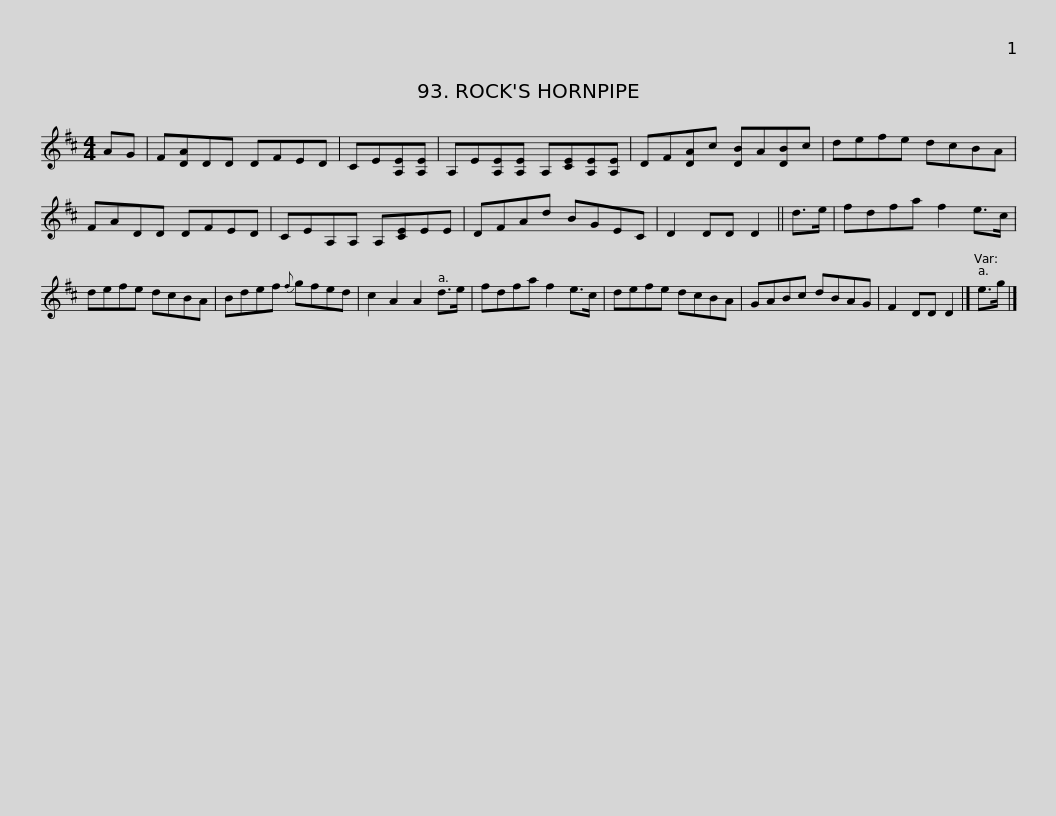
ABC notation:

X:1
L:1/8
M:4/4
I:linebreak $
K:D
V:1 treble
V:1
 AG | F[DA]DD DFED | CE[A,E][A,E] | A,E[A,E][A,E] A,[CE][A,E][A,E] | DF[DA]c [DB]A[DB]c | %5
 defe dcBA |$ FADD DFED | CEA,A, A,[CE]EE | DFAd BGEC | D2 DD D2 || %10
 d>e | fdfa f2 e>c |$ defe dcBA | Bdef{f} gfed | c2 A2 A2 d>e | %15
 fdfa f2 e>c | defe dcBA | GABc dBAG |$ F2 DD D2 |] e>g |] %20
